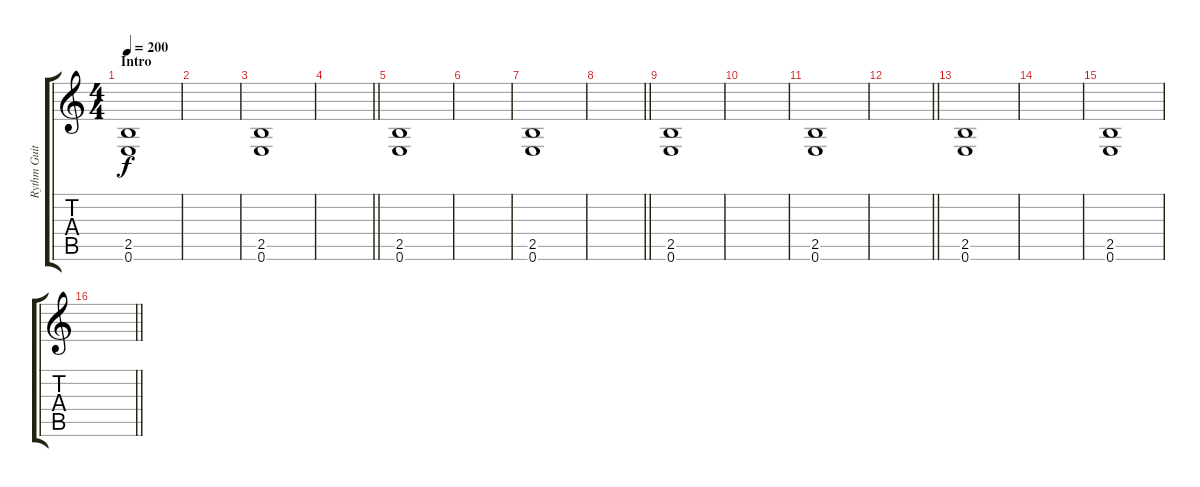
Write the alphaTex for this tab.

\track ("Rythm Guitar- Distortion" "Rythm Guit") {instrument distortionguitar}
\staff {score tabs}
\tuning (E4 B3 G3 D3 A2 E2) {hide}
\ts (4 4)
\section ("" "Intro")
\tempo 200
\clef g2
\ks c
(2.5 0.6).1{dy f} |
|
(2.5 0.6).1 |
\barLineRight lightlight
|
(2.5 0.6).1 |
|
(2.5 0.6).1 |
\barLineRight lightlight
|
(2.5 0.6).1 |
|
(2.5 0.6).1 |
\barLineRight lightlight
|
(2.5 0.6).1 |
|
(2.5 0.6).1 |
\barLineRight lightlight
